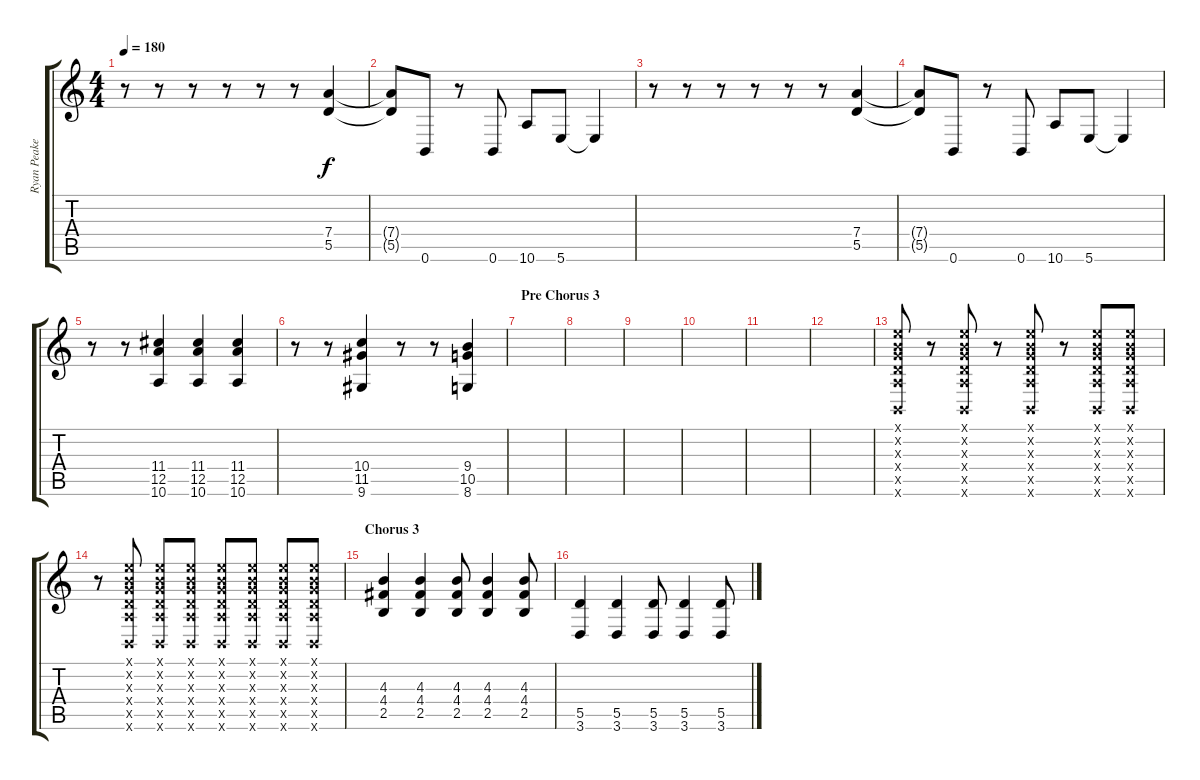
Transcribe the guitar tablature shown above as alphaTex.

\track ("Ryan Peake(guitar)" "Ryan Peake") {instrument distortionguitar}
\staff {score tabs}
\tuning (E4 B3 G3 D3 A2 B1) {hide}
\ts (4 4)
\tempo 180
\clef g2
\ks c
r.8{dy f} r.8 r.8 r.8 r.8 r.8 (7.4 5.5).4 |
(7.4{t} 5.5{t}).8 0.6.8 r.8 0.6.8 10.6.8 5.6.8 5.6{t}.4 |
r.8 r.8 r.8 r.8 r.8 r.8 (7.4 5.5).4 |
(7.4{t} 5.5{t}).8 0.6.8 r.8 0.6.8 10.6.8 5.6.8 5.6{t}.4 |
r.8 r.8 (11.4 12.5 10.6).4 (11.4 12.5 10.6).4 (11.4 12.5 10.6).4 |
r.8 r.8 (10.4 11.5 9.6).4 r.8 r.8 (9.4 10.5 8.6).4 |
\section ("" "Pre Chorus 3")
|
|
|
|
|
|
(0.1{x} 0.2{x} 0.3{x} 0.4{x} 0.5{x} 0.6{x}).8 r.8 (0.1{x} 0.2{x} 0.3{x} 0.4{x} 0.5{x} 0.6{x}).8 r.8 (0.1{x} 0.2{x} 0.3{x} 0.4{x} 0.5{x} 0.6{x}).8 r.8 (0.1{x} 0.2{x} 0.3{x} 0.4{x} 0.5{x} 0.6{x}).8 (0.1{x} 0.2{x} 0.3{x} 0.4{x} 0.5{x} 0.6{x}).8 |
r.8 (0.1{x} 0.2{x} 0.3{x} 0.4{x} 0.5{x} 0.6{x}).8 (0.1{x} 0.2{x} 0.3{x} 0.4{x} 0.5{x} 0.6{x}).8 (0.1{x} 0.2{x} 0.3{x} 0.4{x} 0.5{x} 0.6{x}).8 (0.1{x} 0.2{x} 0.3{x} 0.4{x} 0.5{x} 0.6{x}).8 (0.1{x} 0.2{x} 0.3{x} 0.4{x} 0.5{x} 0.6{x}).8 (0.1{x} 0.2{x} 0.3{x} 0.4{x} 0.5{x} 0.6{x}).8 (0.1{x} 0.2{x} 0.3{x} 0.4{x} 0.5{x} 0.6{x}).8 |
\section ("" "Chorus 3")
(4.3 4.4 2.5).4 (4.3 4.4 2.5).4 (4.3 4.4 2.5).8 (4.3 4.4 2.5).4 (4.3 4.4 2.5).8 |
(5.5 3.6).4 (5.5 3.6).4 (5.5 3.6).8 (5.5 3.6).4 (5.5 3.6).8
